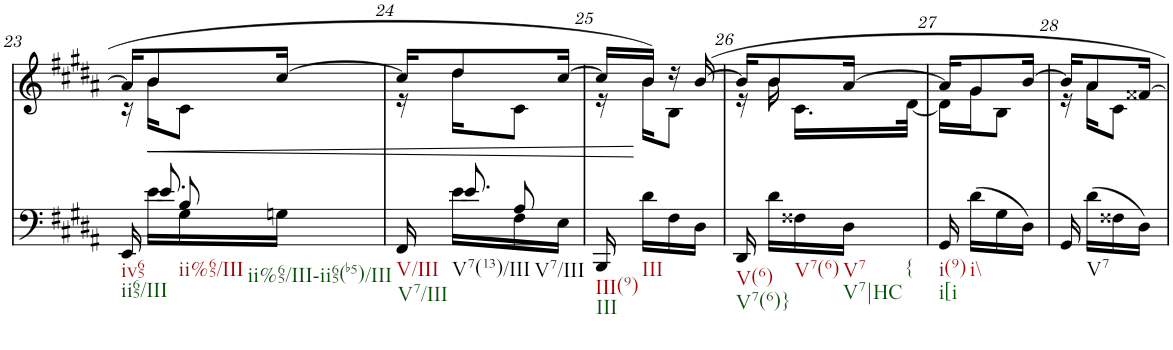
**kern	**kern	**dynam
*part1	*part1	*part1
*staff2	*staff1	*staff1/2
*I"Piano	*	*
*I'Pno.	*	*
!!LO:PB:g=z
*clefF4	*clefG2	*
*k[f#c#g#d#a#]	*k[f#c#g#d#a#]	*
*M2/8	*M2/8	*
=23	=23	=23
*^	*^	*
*	*^	*	*	*
!LO:TX:b:t=iv65	!	!	!	!	!
!LO:TX:b:t=ii65/III	!	!	!	!	!
16EE/	16ryy	8ryy	16a#/KL]	16r	.
!LO:TX:b:t=ii%65/III	!	!	!	!	!
!LO:TX:b:t=ii%65/III-ii65(b5)/III	!	!	!	!	!
!	!	!	!	!	!LO:HP:b
8.e/	16e\LL	.	8b/	16b\KL	<
.	16G#\	8B/	.	8c#\J	.
.	16Gn\JJ	.	[16cc#/Jk	.	.
=24	=24	=24	=24	=24	=24
!LO:TX:b:t=V/III	!	!	!	!	!
!LO:TX:b:t=V7/III	!	!	!	!	!
16FF#/	16ryy	8ryy	16cc#/KL]	16r	.
!LO:TX:b:t=V7(13)/III	!	!	!	!	!
!LO:TX:b:t=V7/III	!	!	!	!	!
8.e/	16e\LL	.	8dd#/	16dd#\KL	.
.	16F#\	8A#/	.	8c#\J	.
.	16E\JJ	.	[16cc#/Jk	.	.
*	*v	*v	*	*	*
=25	=25	=25	=25	=25
!LO:TX:b:t=III(9)	!	!	!	!
!LO:TX:b:t=III	!	!	!	!
*v	*v	*	*	*
16BBB/	16cc#/LL]	16r	.
!LO:TX:b:t=III	!	!	!
16d#\LL	16b/JJ	16b\KL	[
16F#\	16r	8B\J	.
16D#\JJ	[16b/	.	.
=26	=26	=26	=26
!LO:TX:b:t=V(6)	!	!	!
!LO:TX:b:t=V7(6)}	!	!	!
16DD#/	16b/KL]	16r	.
16d#\LL	8b/	16b\	.
!LO:TX:b:t=V7(6)	!	!	!
16F##X\	.	16.c#\LL	.
!LO:TX:b:t=V7	!	!	!
!LO:TX:b:t=V7|HC	!	!	!
!LO:TX:b:t={	!	!	!
16D#\JJ	[16a#/Jk	.	.
.	.	[32d#\JJk	.
=27	=27	=27	=27
!LO:TX:b:t=i(9)	!	!	!
!LO:TX:b:t=i[i	!	!	!
16GG#/	16a#/KL]	16d#\LL]	.
!LO:TX:b:t=i\\	!	!	!
16d#\LL	8g#/	16g#\J	.
16G#\	.	8B\J	.
16D#\JJ	[16b/Jk	.	.
=28	=28	=28	=28
16GG#/	16b/KL]	16r	.
!LO:TX:b:t=V7	!	!	!
16d#\LL	8a#/	16a#\KL	.
16F##X\	.	8c#\J	.
16D#\JJ	[16f##X/Jk	.	.
*	*v	*v	*
=	=	=
*-	*-	*-
